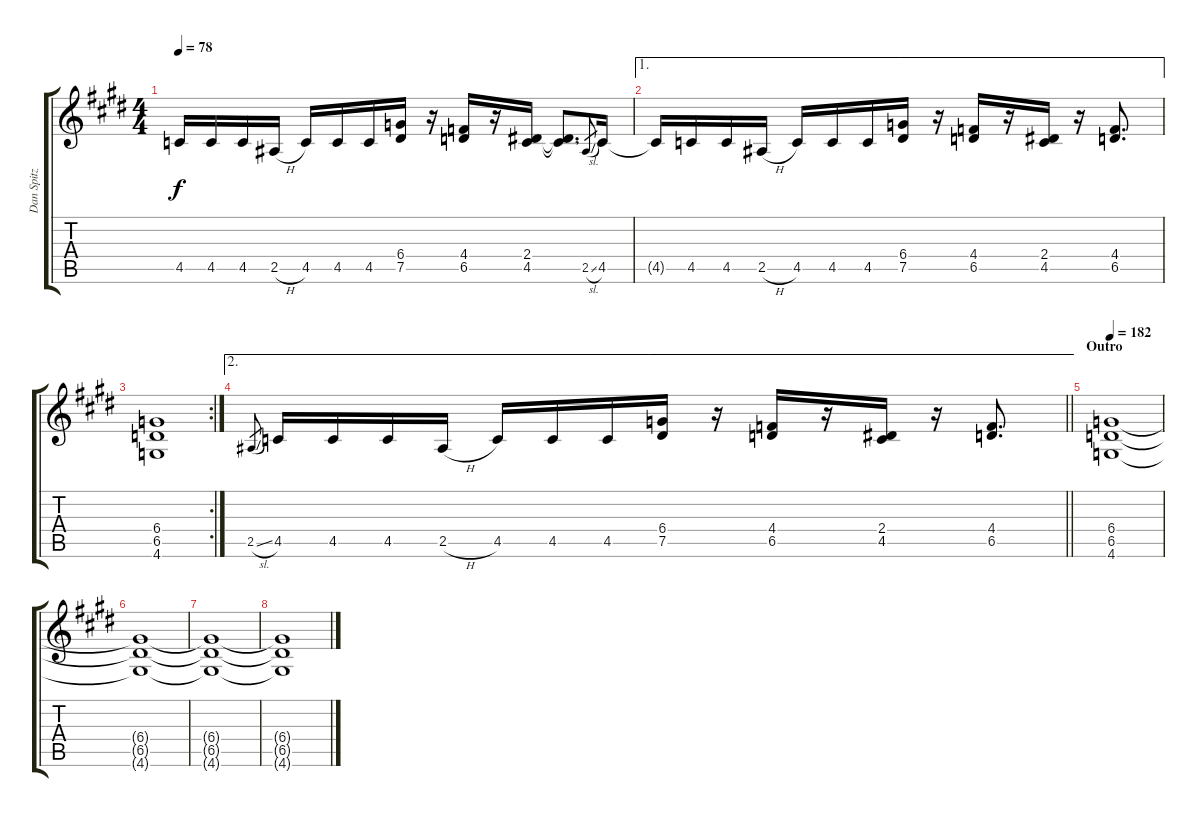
\track ("Dan Spitz Rhy" "Dan Spitz ") {instrument distortionguitar}
\staff {score tabs}
\tuning (Eb4 Bb3 Gb3 Db3 Ab2 Eb2) {hide}
\ts (4 4)
\tempo 78
\clef g2
\ks e
4.5{t}.16{dy f} 4.5.16 4.5.16 2.5{h}.16 4.5.16 4.5.16 4.5.16 (6.4 7.5).16 r.16 (4.4 6.5).16 r.16 (2.4 4.5).16 (2.4{t} 4.5{t}).8{d} 2.5{sl}.8{gr} 4.5.16 |
\ae 1
4.5{t}.16 4.5.16 4.5.16 2.5{h}.16 4.5.16 4.5.16 4.5.16 (6.4 7.5).16 r.16 (4.4 6.5).16 r.16 (2.4 4.5).16 r.16 (4.4 6.5).8{d} |
\rc 2
(6.4 6.5 4.6).1 |
\ae 2
\barLineRight lightlight
2.5{sl}.8{gr} 4.5.16 4.5.16 4.5.16 2.5{h}.16 4.5.16 4.5.16 4.5.16 (6.4 7.5).16 r.16 (4.4 6.5).16 r.16 (2.4 4.5).16 r.16 (4.4 6.5).8{d} |
\section ("" "Outro")
\tempo 182
(6.4 6.5 4.6).1 |
(6.4{t} 6.5{t} 4.6{t}).1 |
(6.4{t} 6.5{t} 4.6{t}).1 |
(6.4{t} 6.5{t} 4.6{t}).1
